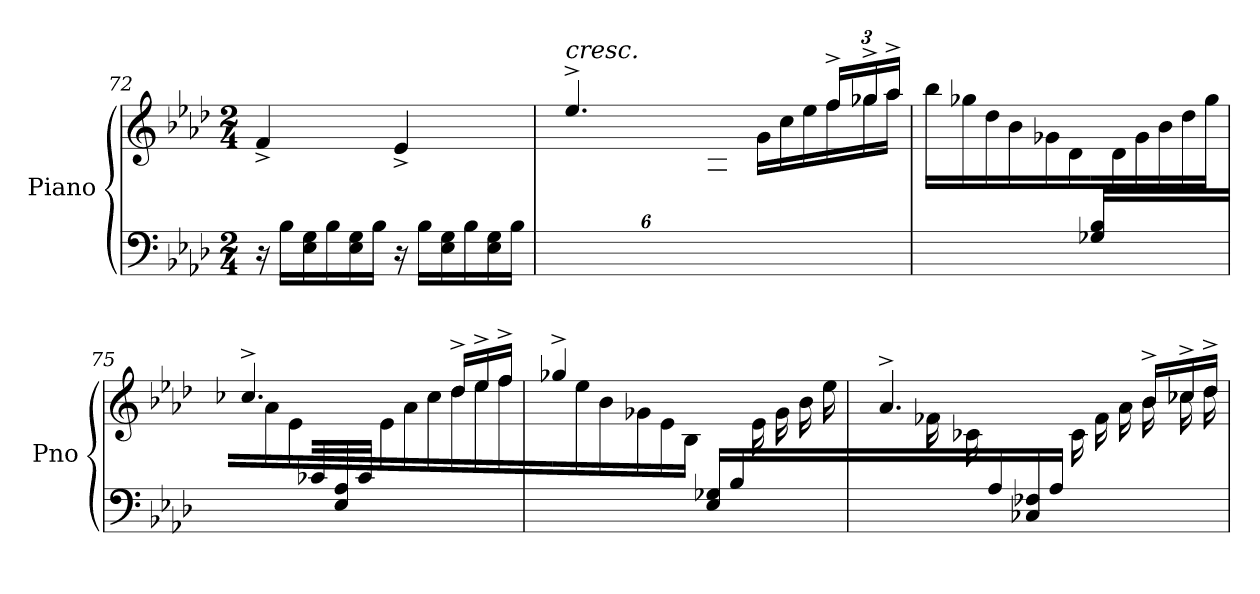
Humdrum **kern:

**kern	**kern
*part1	*part1
*staff2	*staff1
*I"Piano	*
*I'Pno	*
*clefF4	*clefG2
*k[b-e-a-d-]	*k[b-e-a-d-]
*M2/4	*M2/4
*Xtuplet	*
=72	=72
24r	4f^/
24B-\LL	.
24E-\ 24G\	.
24B-\	.
24E-\ 24G\	.
24B-\JJ	.
24r	4e-^/
24B-\LL	.
24E-\ 24G\	.
24B-\	.
24E-\ 24G\	.
24B-\JJ	.
=73	=73
*	*^
*	*	*Xbrackettup
!	!LO:TX:a:i:t=cresc.	!
2ryy	4.ee-^/	24ee-\LLyy
.	.	24cc-X\
.	.	24g-X\
.	.	24e-\
.	.	24G-X\ 24c-X\
.	.	24e-\JJ
*	*	*Xtuplet
.	.	24g-\LL
.	.	24cc-\
.	.	24ee-\
.	24ff^/LL	24ff\
.	24gg-X^/	24gg-\
.	24aa-^/JJ	24aa-\JJ
*	*v	*v
=74	=74
*^	*
4ryy	2ryy	24bb-\LL
.	.	24gg-X\
.	.	24dd-\
.	.	24b-\
.	.	24g-X\
.	.	24d-\JJ
24G-X/ 24B-/LL	.	24ryy
24%5ryy	.	24d-\
.	.	24g-\
.	.	24b-\
.	.	24dd-\
.	.	24gg-\JJ
!!LO:LB:g=z
=75	=75	=75
*	*	*^
8ryy	2ryy	4.cc-X^/	24cc-\LLyy
.	.	.	24a-\
.	.	.	24e-\
24c-X/	.	.	8ryy
24E-/ 24A-/	.	.	.
24c-/JJ	.	.	.
4ryy	.	.	24e-\LL
.	.	.	24a-\
.	.	.	24cc-\
.	.	24dd-^/LL	24dd-\
.	.	24ee-^/	24ee-\
.	.	24ff^/JJ	24ff\JJ
=76	=76	=76	=76
4ryy	2ryy	4gg-X^/	24gg-\LLyy
.	.	.	24ee-\
.	.	.	24b-\
.	.	.	24g-X\
.	.	.	24e-\
.	.	.	24B-\JJ
24E-/ 24G-X/LL	.	12ryy	4ryy
24B-/	.	.	.
6ryy	.	24e-\	.
.	.	24g-\	.
.	.	24b-\	.
.	.	24ee-\JJ	.
=77	=77	=77	=77
8ryy	2ryy	4.a-^/	24a-\LLyy
.	.	.	24f-X\
.	.	.	24c-X\
24A-/	.	.	8ryy
24C-X/ 24F-X/	.	.	.
24A-/JJ	.	.	.
4ryy	.	.	24c-\LL
.	.	.	24f-\
.	.	.	24a-\
.	.	24b-^/LL	24b-\
.	.	24cc-X^/	24cc-\
.	.	24dd-^/JJ	24dd-\JJ
*v	*v	*	*
*	*v	*v
=	=
*-	*-
